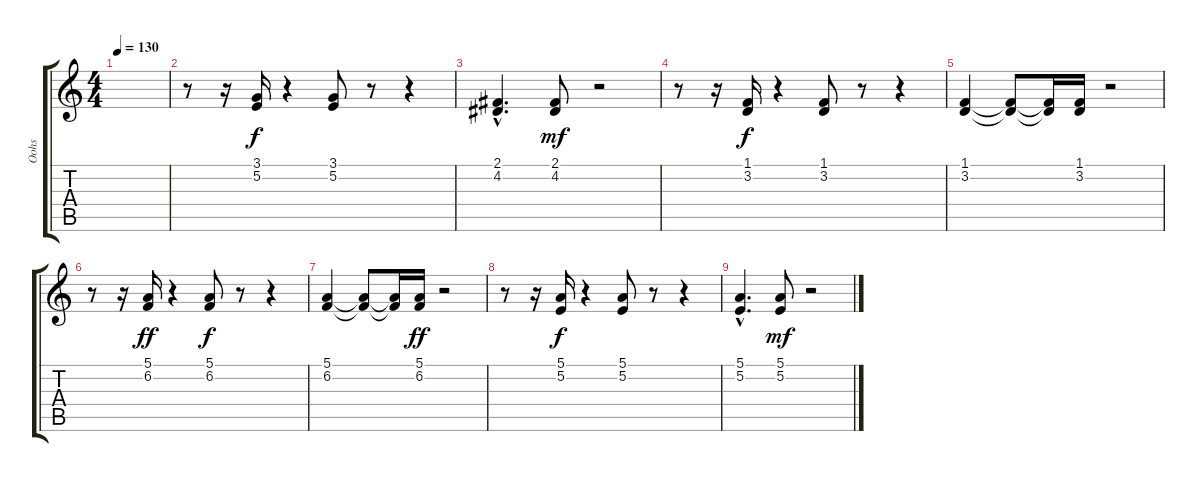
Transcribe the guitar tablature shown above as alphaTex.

\track ("Oohs" "Oohs") {instrument voiceoohs}
\staff {score tabs}
\tuning (E4 B3 G3 D3 A2 E2) {hide}
\ts (4 4)
\tempo 130
\clef g2
\ks c
|
r.8 r.16 (3.1 5.2).16{instrument voiceoohs} r.4 (3.1 5.2).8 r.8 r.4 |
(2.1{hac} 4.2{hac}).4{d} (2.1 4.2).8{dy mf} r.2 |
r.8 r.16 (1.1 3.2).16{dy f} r.4 (1.1 3.2).8 r.8 r.4 |
(1.1 3.2).4 (1.1{t} 3.2{t}).8 (1.1{t} 3.2{t}).16 (1.1 3.2).16 r.2 |
r.8 r.16 (5.1 6.2).16{dy ff} r.4 (5.1 6.2).8{dy f} r.8 r.4 |
(5.1 6.2).4 (5.1{t} 6.2{t}).8 (5.1{t} 6.2{t}).16 (5.1 6.2).16{dy ff} r.2 |
r.8 r.16 (5.1 5.2).16{dy f} r.4 (5.1 5.2).8 r.8 r.4 |
(5.1{hac} 5.2{hac}).4{d} (5.1 5.2).8{dy mf} r.2
